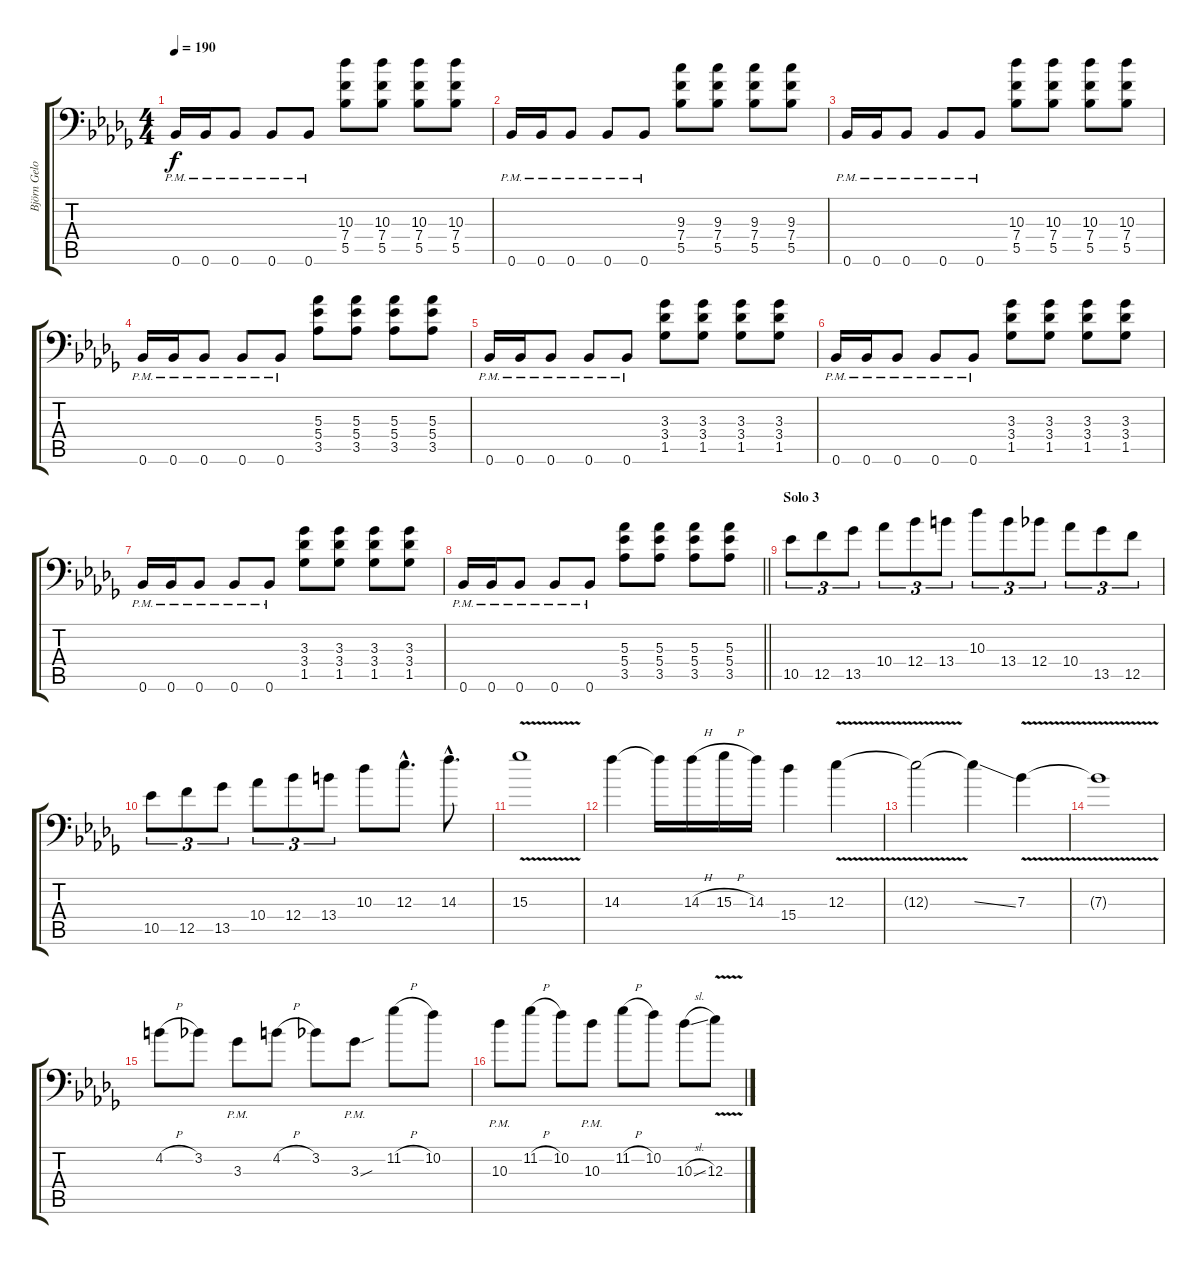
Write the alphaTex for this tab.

\track ("Björn Gelotte" "Björn Gelo") {instrument distortionguitar}
\staff {score tabs}
\tuning (C4 G3 Eb3 Bb2 F2 Bb1) {hide}
\ts (4 4)
\tempo 190
\clef f4
\ks db
0.6{pm}.16{dy f} 0.6{pm}.16 0.6{pm}.8 0.6{pm}.8 0.6{pm}.8 (10.3 7.4 5.5).8 (10.3 7.4 5.5).8 (10.3 7.4 5.5).8 (10.3 7.4 5.5).8 |
0.6{pm}.16 0.6{pm}.16 0.6{pm}.8 0.6{pm}.8 0.6{pm}.8 (9.3 7.4 5.5).8 (9.3 7.4 5.5).8 (9.3 7.4 5.5).8 (9.3 7.4 5.5).8 |
0.6{pm}.16 0.6{pm}.16 0.6{pm}.8 0.6{pm}.8 0.6{pm}.8 (10.3 7.4 5.5).8 (10.3 7.4 5.5).8 (10.3 7.4 5.5).8 (10.3 7.4 5.5).8 |
0.6{pm}.16 0.6{pm}.16 0.6{pm}.8 0.6{pm}.8 0.6{pm}.8 (5.3 5.4 3.5).8 (5.3 5.4 3.5).8 (5.3 5.4 3.5).8 (5.3 5.4 3.5).8 |
0.6{pm}.16 0.6{pm}.16 0.6{pm}.8 0.6{pm}.8 0.6{pm}.8 (3.3 3.4 1.5).8 (3.3 3.4 1.5).8 (3.3 3.4 1.5).8 (3.3 3.4 1.5).8 |
0.6{pm}.16 0.6{pm}.16 0.6{pm}.8 0.6{pm}.8 0.6{pm}.8 (3.3 3.4 1.5).8 (3.3 3.4 1.5).8 (3.3 3.4 1.5).8 (3.3 3.4 1.5).8 |
0.6{pm}.16 0.6{pm}.16 0.6{pm}.8 0.6{pm}.8 0.6{pm}.8 (3.3 3.4 1.5).8 (3.3 3.4 1.5).8 (3.3 3.4 1.5).8 (3.3 3.4 1.5).8 |
\barLineRight lightlight
0.6{pm}.16 0.6{pm}.16 0.6{pm}.8 0.6{pm}.8 0.6{pm}.8 (5.3 5.4 3.5).8 (5.3 5.4 3.5).8 (5.3 5.4 3.5).8 (5.3 5.4 3.5).8 |
\section ("" "Solo 3")
10.5.8{tu (3 2)} 12.5.8{tu (3 2)} 13.5.8{tu (3 2)} 10.4.8{tu (3 2)} 12.4.8{tu (3 2)} 13.4.8{tu (3 2)} 10.3.8{tu (3 2)} 13.4.8{tu (3 2)} 12.4.8{tu (3 2)} 10.4.8{tu (3 2)} 13.5.8{tu (3 2)} 12.5.8{tu (3 2)} |
10.5.8{tu (3 2)} 12.5.8{tu (3 2)} 13.5.8{tu (3 2)} 10.4.8{tu (3 2)} 12.4.8{tu (3 2)} 13.4.8{tu (3 2)} 10.3.8 12.3{hac}.8{d} 14.3{hac}.8{d} |
15.3{v}.1 |
14.3.4 14.3{t}.16 14.3{h}.16 15.3{h}.16 14.3.16 15.4.4 12.3{v}.4 |
12.3{t}.2 12.3{ss t}.4 7.3{v}.4 |
7.3{t}.1 |
4.2{h}.8 3.2.8 3.3{pm}.8 4.2{h}.8 3.2.8 3.3{sou pm}.8 11.2{h}.8 10.2.8 |
10.3{pm}.8 11.2{h}.8 10.2.8 10.3{pm}.8 11.2{h}.8 10.2.8 10.3{sl}.8 12.3{v}.8
